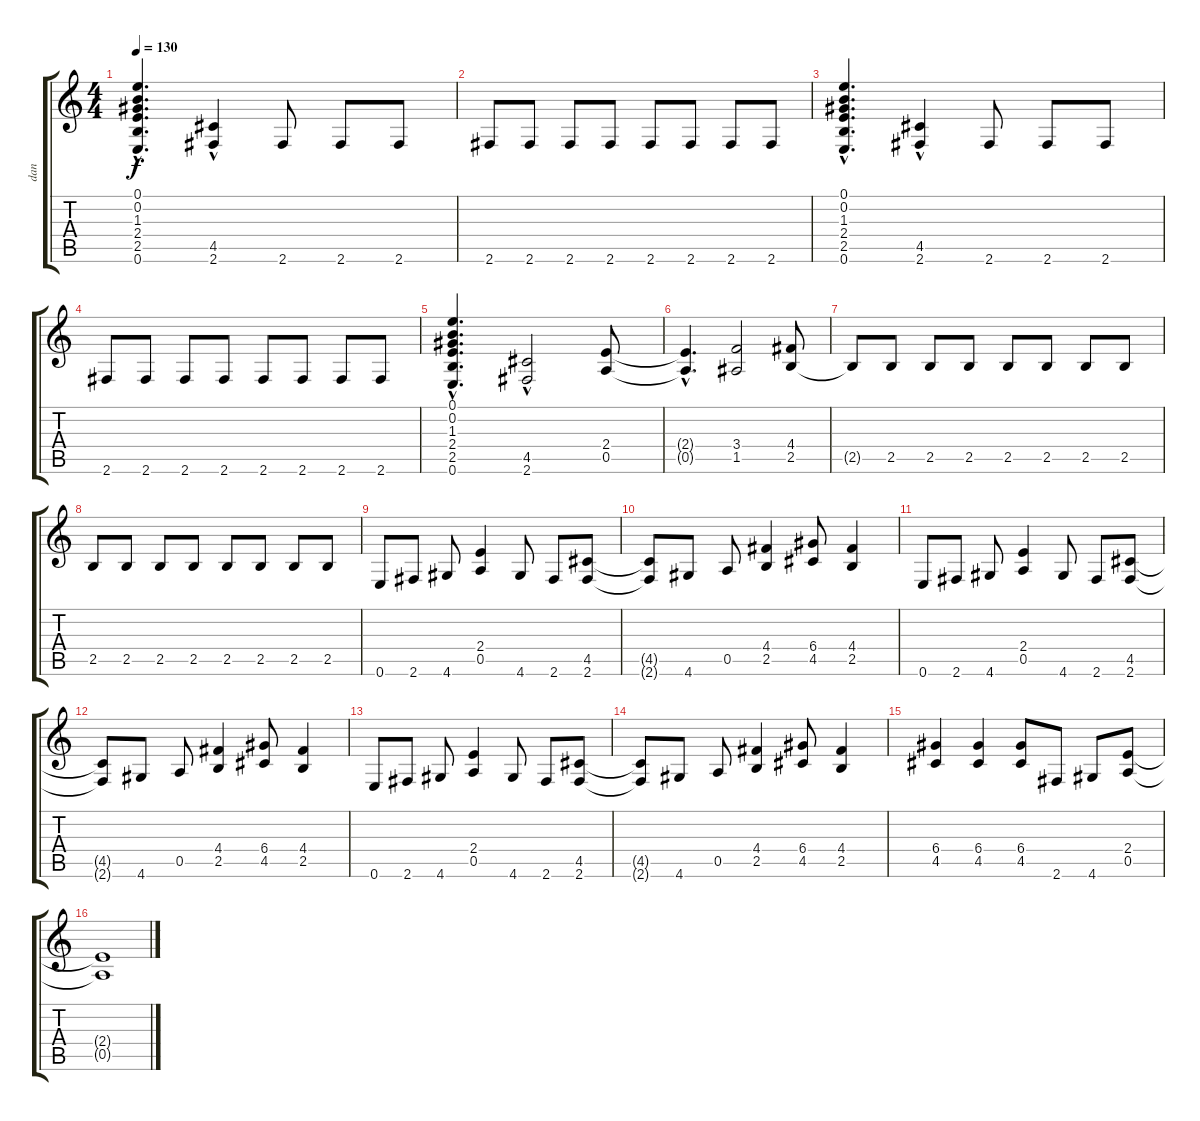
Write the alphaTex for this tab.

\track ("dan" "dan") {instrument overdrivenguitar}
\staff {score tabs}
\tuning (E4 B3 G3 D3 A2 E2) {hide}
\ts (4 4)
\tempo 130
\clef g2
\ks c
(0.1 0.2{hac} 1.3{hac} 2.4 2.5{hac} 0.6{hac}).4{d dy f} (4.5 2.6{hac}).4 2.6.8 2.6.8 2.6.8 |
2.6.8 2.6.8 2.6.8 2.6.8 2.6.8 2.6.8 2.6.8 2.6.8 |
(0.1 0.2{hac} 1.3{hac} 2.4 2.5{hac} 0.6{hac}).4{d} (4.5 2.6{hac}).4 2.6.8 2.6.8 2.6.8 |
2.6.8 2.6.8 2.6.8 2.6.8 2.6.8 2.6.8 2.6.8 2.6.8 |
(0.1 0.2{hac} 1.3{hac} 2.4 2.5{hac} 0.6{hac}).4{d} (4.5 2.6{hac}).2 (2.4 0.5).8 |
(2.4{hac t} 0.5{hac t}).4{d} (3.4 1.5).2 (4.4 2.5).8 |
2.5{t}.8 2.5.8 2.5.8 2.5.8 2.5.8 2.5.8 2.5.8 2.5.8 |
2.5.8 2.5.8 2.5.8 2.5.8 2.5.8 2.5.8 2.5.8 2.5.8 |
0.6.8 2.6.8 4.6.8 (2.4 0.5).4 4.6.8 2.6.8 (4.5 2.6).8 |
(4.5{t} 2.6{t}).8 4.6.8 0.5.8 (4.4 2.5).4 (6.4 4.5).8 (4.4 2.5).4 |
0.6.8 2.6.8 4.6.8 (2.4 0.5).4 4.6.8 2.6.8 (4.5 2.6).8 |
(4.5{t} 2.6{t}).8 4.6.8 0.5.8 (4.4 2.5).4 (6.4 4.5).8 (4.4 2.5).4 |
0.6.8 2.6.8 4.6.8 (2.4 0.5).4 4.6.8 2.6.8 (4.5 2.6).8 |
(4.5{t} 2.6{t}).8 4.6.8 0.5.8 (4.4 2.5).4 (6.4 4.5).8 (4.4 2.5).4 |
(6.4 4.5).4 (6.4 4.5).4 (6.4 4.5).8 2.6.8 4.6.8 (2.4 0.5).8 |
(2.4{t} 0.5{t}).1
